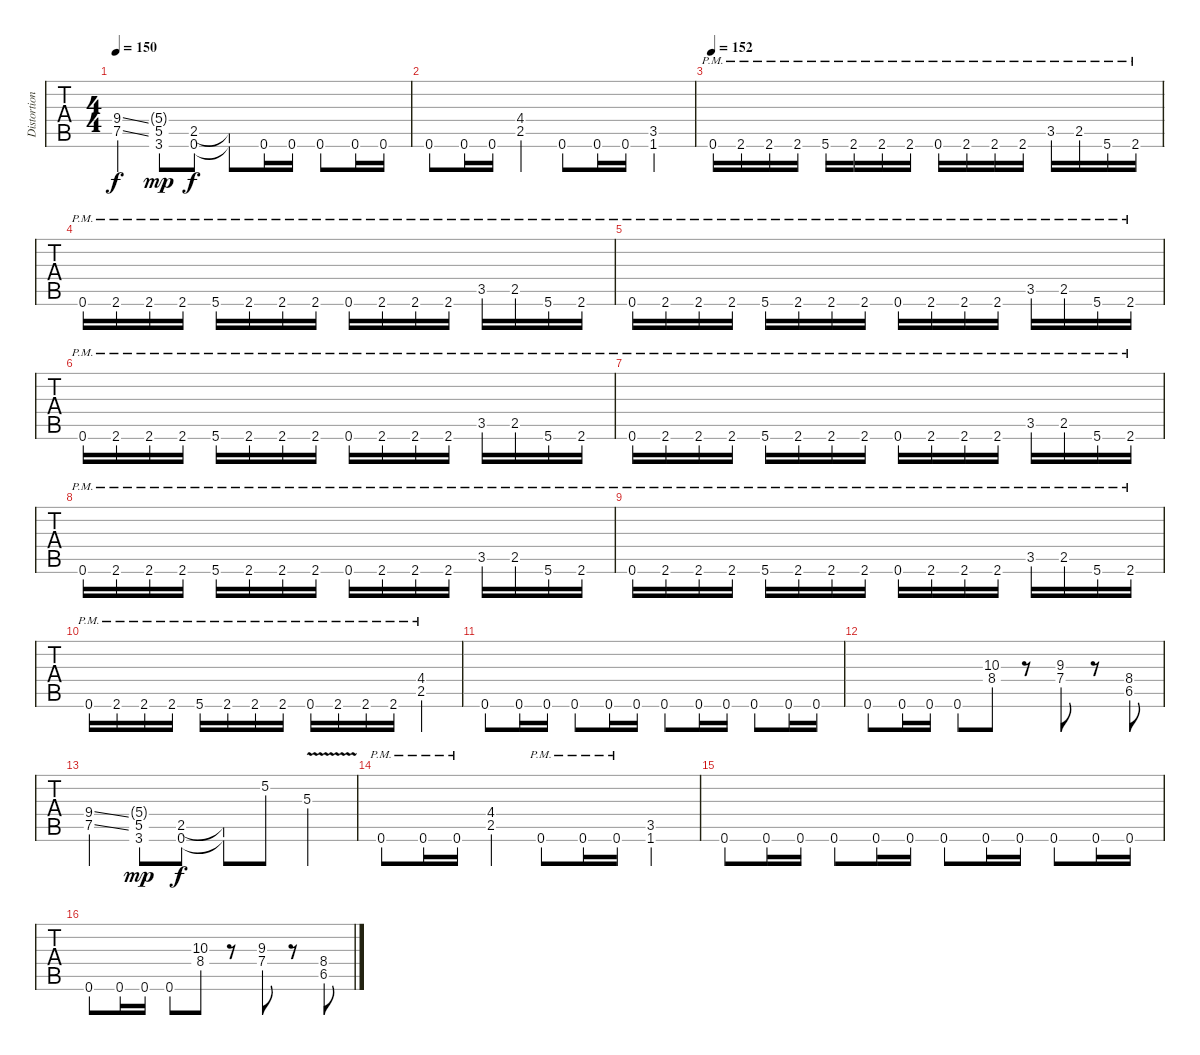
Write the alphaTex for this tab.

\track ("Distortion Guitar (Mustaine)" "Distortion") {instrument distortionguitar}
\staff {tabs}
\tuning (E4 B3 G3 D3 A2 E2) {hide}
\ts (4 4)
\tempo 150
\clef g2
\ks c
(9.4{ss} 7.5{ss}).4{dy f} (5.4{g} 5.5 3.6).8{dy mp} (2.5 0.6).8{dy f} (2.5{t} 0.6{t}).8 0.6.16 0.6.16 0.6.8 0.6.16 0.6.16 |
0.6.8 0.6.16 0.6.16 (4.4 2.5).4 0.6.8 0.6.16 0.6.16 (3.5 1.6).4 |
\tempo 152
0.6{pm}.16 2.6{pm}.16 2.6{pm}.16 2.6{pm}.16 5.6{pm}.16 2.6{pm}.16 2.6{pm}.16 2.6{pm}.16 0.6{pm}.16 2.6{pm}.16 2.6{pm}.16 2.6{pm}.16 3.5{pm}.16 2.5{pm}.16 5.6{pm}.16 2.6{pm}.16 |
0.6{pm}.16 2.6{pm}.16 2.6{pm}.16 2.6{pm}.16 5.6{pm}.16 2.6{pm}.16 2.6{pm}.16 2.6{pm}.16 0.6{pm}.16 2.6{pm}.16 2.6{pm}.16 2.6{pm}.16 3.5{pm}.16 2.5{pm}.16 5.6{pm}.16 2.6{pm}.16 |
0.6{pm}.16 2.6{pm}.16 2.6{pm}.16 2.6{pm}.16 5.6{pm}.16 2.6{pm}.16 2.6{pm}.16 2.6{pm}.16 0.6{pm}.16 2.6{pm}.16 2.6{pm}.16 2.6{pm}.16 3.5{pm}.16 2.5{pm}.16 5.6{pm}.16 2.6{pm}.16 |
0.6{pm}.16 2.6{pm}.16 2.6{pm}.16 2.6{pm}.16 5.6{pm}.16 2.6{pm}.16 2.6{pm}.16 2.6{pm}.16 0.6{pm}.16 2.6{pm}.16 2.6{pm}.16 2.6{pm}.16 3.5{pm}.16 2.5{pm}.16 5.6{pm}.16 2.6{pm}.16 |
0.6{pm}.16 2.6{pm}.16 2.6{pm}.16 2.6{pm}.16 5.6{pm}.16 2.6{pm}.16 2.6{pm}.16 2.6{pm}.16 0.6{pm}.16 2.6{pm}.16 2.6{pm}.16 2.6{pm}.16 3.5{pm}.16 2.5{pm}.16 5.6{pm}.16 2.6{pm}.16 |
0.6{pm}.16 2.6{pm}.16 2.6{pm}.16 2.6{pm}.16 5.6{pm}.16 2.6{pm}.16 2.6{pm}.16 2.6{pm}.16 0.6{pm}.16 2.6{pm}.16 2.6{pm}.16 2.6{pm}.16 3.5{pm}.16 2.5{pm}.16 5.6{pm}.16 2.6{pm}.16 |
0.6{pm}.16 2.6{pm}.16 2.6{pm}.16 2.6{pm}.16 5.6{pm}.16 2.6{pm}.16 2.6{pm}.16 2.6{pm}.16 0.6{pm}.16 2.6{pm}.16 2.6{pm}.16 2.6{pm}.16 3.5{pm}.16 2.5{pm}.16 5.6{pm}.16 2.6{pm}.16 |
0.6{pm}.16 2.6{pm}.16 2.6{pm}.16 2.6{pm}.16 5.6{pm}.16 2.6{pm}.16 2.6{pm}.16 2.6{pm}.16 0.6{pm}.16 2.6{pm}.16 2.6{pm}.16 2.6{pm}.16 (4.4{pm} 2.5{pm}).4 |
0.6.8 0.6.16 0.6.16 0.6.8 0.6.16 0.6.16 0.6.8 0.6.16 0.6.16 0.6.8 0.6.16 0.6.16 |
0.6.8 0.6.16 0.6.16 0.6.8 (10.3 8.4).8 r.8 (9.3 7.4).8 r.8 (8.4 6.5).8 |
(9.4{ss} 7.5{ss}).4 (5.4{g} 5.5 3.6).8{dy mp} (2.5 0.6).8{dy f} (2.5{t} 0.6{t}).8 5.2.8 5.3{v}.4 |
0.6{pm}.8 0.6{pm}.16 0.6{pm}.16 (4.4 2.5).4 0.6{pm}.8 0.6{pm}.16 0.6{pm}.16 (3.5 1.6).4 |
0.6.8 0.6.16 0.6.16 0.6.8 0.6.16 0.6.16 0.6.8 0.6.16 0.6.16 0.6.8 0.6.16 0.6.16 |
0.6.8 0.6.16 0.6.16 0.6.8 (10.3 8.4).8 r.8 (9.3 7.4).8 r.8 (8.4 6.5).8
